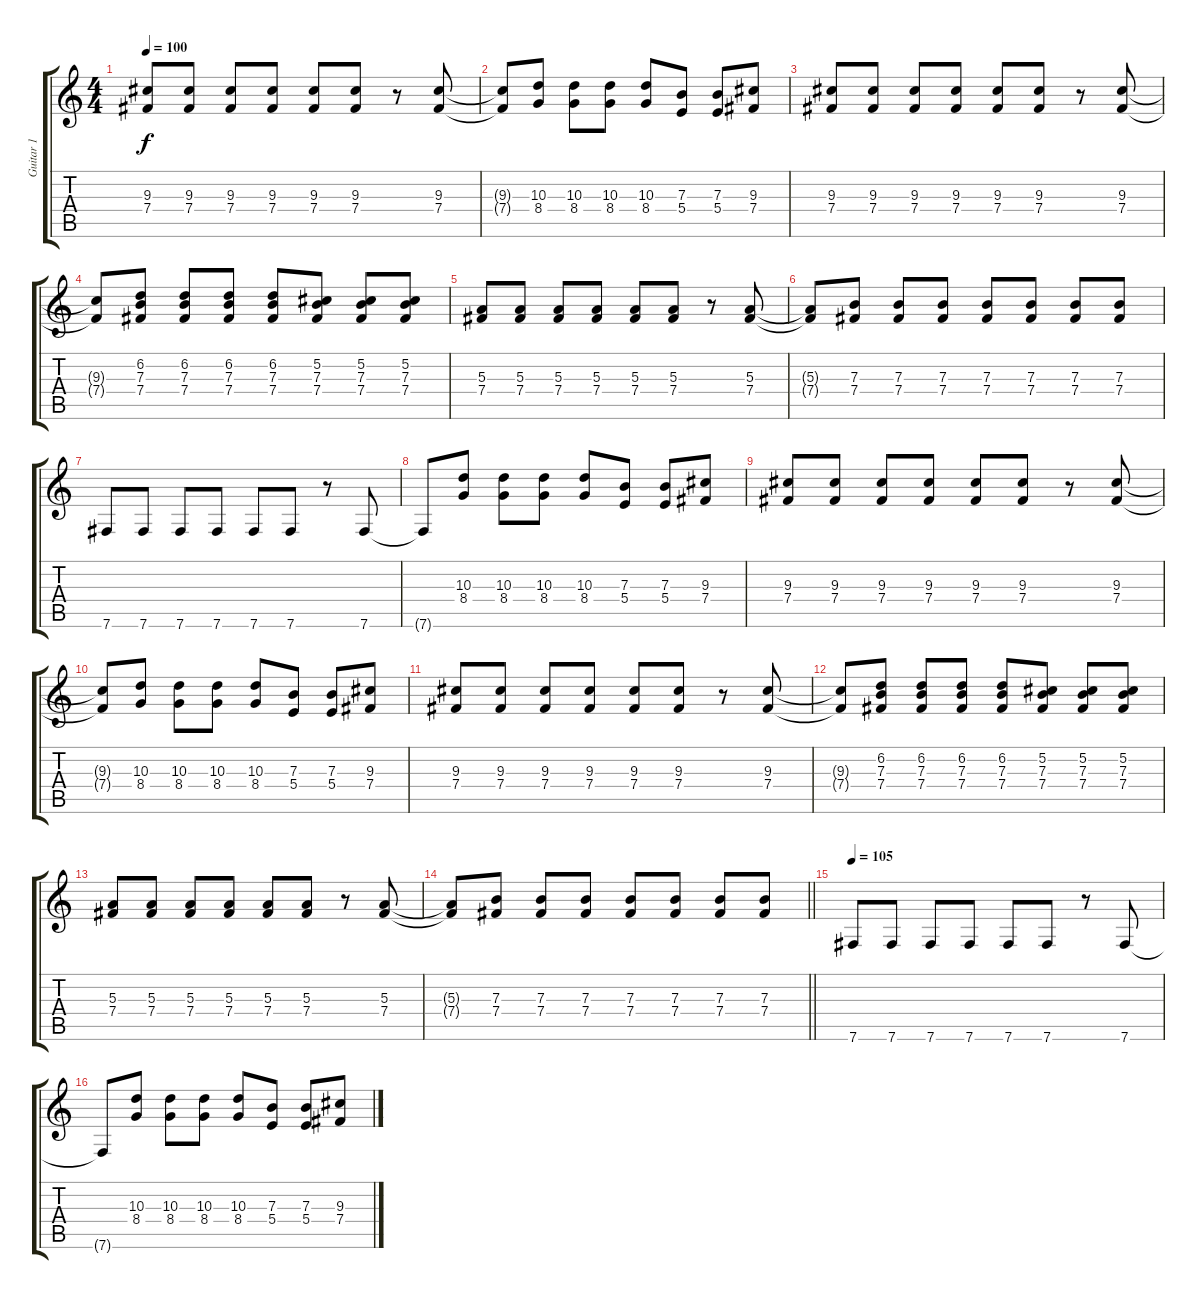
\track ("Guitar 1" "Guitar 1") {instrument distortionguitar}
\staff {score tabs}
\tuning (Db4 Ab3 E3 B2 Gb2 B1) {hide}
\ts (4 4)
\tempo 100
\clef g2
\ks c
(9.3 7.4).8{dy f instrument overdrivenguitar} (9.3 7.4).8 (9.3 7.4).8 (9.3 7.4).8 (9.3 7.4).8 (9.3 7.4).8 r.8 (9.3 7.4).8 |
(9.3{t} 7.4{t}).8 (10.3 8.4).8 (10.3 8.4).8 (10.3 8.4).8 (10.3 8.4).8 (7.3 5.4).8 (7.3 5.4).8 (9.3 7.4).8 |
(9.3 7.4).8 (9.3 7.4).8 (9.3 7.4).8 (9.3 7.4).8 (9.3 7.4).8 (9.3 7.4).8 r.8 (9.3 7.4).8 |
(9.3{t} 7.4{t}).8 (6.2 7.3 7.4).8 (6.2 7.3 7.4).8 (6.2 7.3 7.4).8 (6.2 7.3 7.4).8 (5.2 7.3 7.4).8 (5.2 7.3 7.4).8 (5.2 7.3 7.4).8 |
(5.3 7.4).8 (5.3 7.4).8 (5.3 7.4).8 (5.3 7.4).8 (5.3 7.4).8 (5.3 7.4).8 r.8 (5.3 7.4).8 |
(5.3{t} 7.4{t}).8 (7.3 7.4).8 (7.3 7.4).8 (7.3 7.4).8 (7.3 7.4).8 (7.3 7.4).8 (7.3 7.4).8 (7.3 7.4).8 |
7.6.8 7.6.8 7.6.8 7.6.8 7.6.8 7.6.8 r.8 7.6.8 |
7.6{t}.8 (10.3 8.4).8 (10.3 8.4).8 (10.3 8.4).8 (10.3 8.4).8 (7.3 5.4).8 (7.3 5.4).8 (9.3 7.4).8 |
(9.3 7.4).8{instrument overdrivenguitar} (9.3 7.4).8 (9.3 7.4).8 (9.3 7.4).8 (9.3 7.4).8 (9.3 7.4).8 r.8 (9.3 7.4).8 |
(9.3{t} 7.4{t}).8 (10.3 8.4).8 (10.3 8.4).8 (10.3 8.4).8 (10.3 8.4).8 (7.3 5.4).8 (7.3 5.4).8 (9.3 7.4).8 |
(9.3 7.4).8 (9.3 7.4).8 (9.3 7.4).8 (9.3 7.4).8 (9.3 7.4).8 (9.3 7.4).8 r.8 (9.3 7.4).8 |
(9.3{t} 7.4{t}).8 (6.2 7.3 7.4).8 (6.2 7.3 7.4).8 (6.2 7.3 7.4).8 (6.2 7.3 7.4).8 (5.2 7.3 7.4).8 (5.2 7.3 7.4).8 (5.2 7.3 7.4).8 |
(5.3 7.4).8 (5.3 7.4).8 (5.3 7.4).8 (5.3 7.4).8 (5.3 7.4).8 (5.3 7.4).8 r.8 (5.3 7.4).8 |
\barLineRight lightlight
(5.3{t} 7.4{t}).8 (7.3 7.4).8 (7.3 7.4).8 (7.3 7.4).8 (7.3 7.4).8 (7.3 7.4).8 (7.3 7.4).8 (7.3 7.4).8 |
\section ("" "")
\tempo 105
7.6.8{instrument distortionguitar} 7.6.8 7.6.8 7.6.8 7.6.8 7.6.8 r.8 7.6.8 |
7.6{t}.8 (10.3 8.4).8 (10.3 8.4).8 (10.3 8.4).8 (10.3 8.4).8 (7.3 5.4).8 (7.3 5.4).8 (9.3 7.4).8
